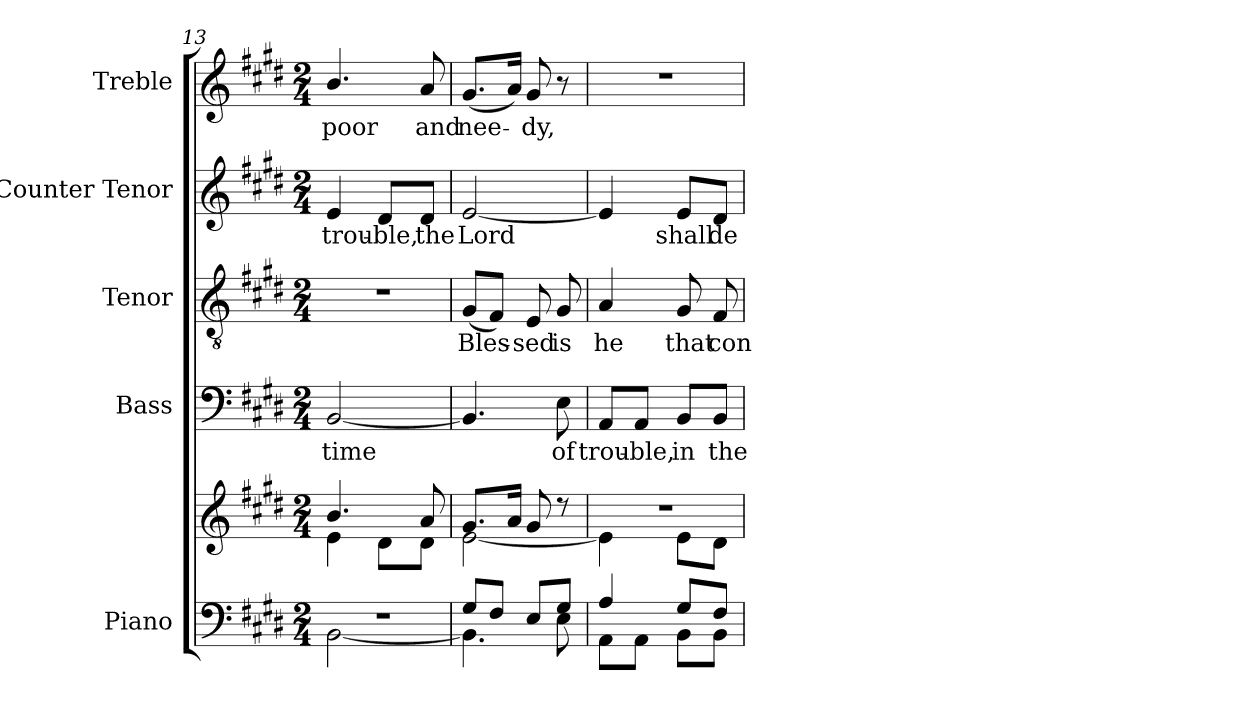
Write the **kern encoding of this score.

**kern	**kern	**kern	**text	**kern	**text	**kern	**text	**kern	**text
*part5	*part5	*part4	*part4	*part3	*part3	*part2	*part2	*part1	*part1
*staff6	*staff5	*staff4	*staff4	*staff3	*staff3	*staff2	*staff2	*staff1	*staff1
*I"Piano	*	*I"Bass	*	*I"Tenor	*	*I"Counter Tenor	*	*I"Treble	*
*I'Pno.	*	*I'B.	*	*I'T.	*	*	*	*	*
*clefF4	*clefG2	*clefF4	*	*clefGv2	*	*clefG2	*	*clefG2	*
*	*	*	*	*ITrd7c12	*	*	*	*	*
*k[f#c#g#d#]	*k[f#c#g#d#]	*k[f#c#g#d#]	*	*k[f#c#g#d#]	*	*k[f#c#g#d#]	*	*k[f#c#g#d#]	*
*E:	*E:	*E:	*	*E:	*	*E:	*	*E:	*
*M2/4	*M2/4	*M2/4	*	*M2/4	*	*M2/4	*	*M2/4	*
=13	=13	=13	=13	=13	=13	=13	=13	=13	=13
!LO:N:vis=1	!	!	!	!	!	!	!	!	!
*^	*^	*	*	*	*	*	*	*	*
!	!	!	!	!	!LO:LY:b:color=#000000	!LO:N:vis=1	!	!	!	!	!
!	!	!	!	!	!	!	!	!	!LO:LY:b:color=#000000	!	!
!	!	!	!	!	!	!	!	!	!	!	!LO:LY:b:color=#000000
2r	[2BBi\	4.bi/	4ei\	[2BBi/	time	2r	.	4ei/	trou-	4.bi/	poor
!	!	!	!	!	!	!	!	!	!LO:LY:b:color=#000000	!	!
.	.	.	8d#i\L	.	.	.	.	8d#i/L	-ble,	.	.
!	!	!	!	!	!	!	!	!	!LO:LY:b:color=#000000	!	!
!	!	!	!	!	!	!	!	!	!	!	!LO:LY:b:color=#000000
.	.	8ai/	8d#i\J	.	.	.	.	8d#i/J	the	8ai/	and
!!LO:LB:g=z
=14	=14	=14	=14	=14	=14	=14	=14	=14	=14	=14	=14
!	!	!	!	!	!	!	!LO:LY:b:color=#000000	!	!	!	!
!	!	!	!	!	!	!	!	!	!LO:LY:b:color=#000000	!	!
!	!	!	!	!	!	!	!	!	!	!	!LO:LY:b:color=#000000
8G#i/L	4.BBi\]	8.g#i/L	[2ei\	4.BBi/]	.	(8GG#i/L	Bles-	[2ei/	Lord	(8.g#i/L	nee-
8F#i/J	.	.	.	.	.	8FF#i/J)	.	.	.	.	.
.	.	16ai/Jk	.	.	.	.	.	.	.	16ai/Jk)	.
!	!	!	!	!	!	!	!LO:LY:b:color=#000000	!	!	!	!
!	!	!	!	!	!	!	!	!	!	!	!LO:LY:b:color=#000000
8Ei/L	.	8g#i/	.	.	.	8EEi/	-sed	.	.	8g#i/	-dy,
!	!	!	!	!	!LO:LY:b:color=#000000	!	!	!	!	!	!
!	!	!	!	!	!	!	!LO:LY:b:color=#000000	!	!	!	!
8G#i/J	8Ei\	8r	.	8Ei\	of	8GG#i/	is	.	.	8r	.
=15	=15	=15	=15	=15	=15	=15	=15	=15	=15	=15	=15
!	!	!LO:N:vis=1	!	!	!	!	!	!	!	!	!
!	!	!	!	!	!LO:LY:b:color=#000000	!	!	!	!	!	!
!	!	!	!	!	!	!	!LO:LY:b:color=#000000	!	!	!LO:N:vis=1	!
4Ai/	8AAi\L	2r	4ei\]	8AAi/L	trou-	4AAi/	he	4ei/]	.	2r	.
!	!	!	!	!	!LO:LY:b:color=#000000	!	!	!	!	!	!
.	8AAi\J	.	.	8AAi/J	-ble,	.	.	.	.	.	.
!	!	!	!	!	!LO:LY:b:color=#000000	!	!	!	!	!	!
!	!	!	!	!	!	!	!LO:LY:b:color=#000000	!	!	!	!
!	!	!	!	!	!	!	!	!	!LO:LY:b:color=#000000	!	!
8G#i/L	8BBi\L	.	8ei\L	8BBi/L	in	8GG#i/	that	8ei/L	shall	.	.
!	!	!	!	!	!LO:LY:b:color=#000000	!	!	!	!	!	!
!	!	!	!	!	!	!	!LO:LY:b:color=#000000	!	!	!	!
!	!	!	!	!	!	!	!	!	!LO:LY:b:color=#000000	!	!
8F#i/J	8BBi\J	.	8d#i\J	8BBi/J	the	8FF#i/	con-	8d#i/J	de-	.	.
*v	*v	*	*	*	*	*	*	*	*	*	*
*	*v	*v	*	*	*	*	*	*	*	*
=	=	=	=	=	=	=	=	=	=
*-	*-	*-	*-	*-	*-	*-	*-	*-	*-
